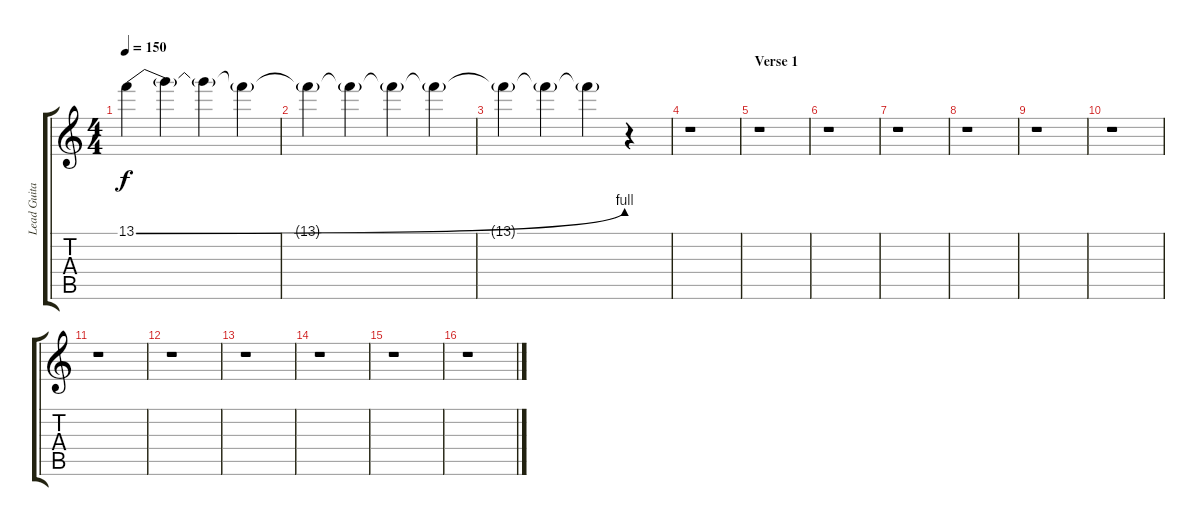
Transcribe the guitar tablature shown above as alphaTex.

\track ("Lead Guitar" "Lead Guita") {instrument distortionguitar}
\staff {score tabs}
\tuning (E4 B3 G3 D3 A2 E2) {hide}
\ts (4 4)
\tempo 150
\clef g2
\ks c
13.1{be (bend 0 0 60 4)}.4{dy f instrument distortionguitar} 13.1{t}.4 13.1{t}.4 13.1{t}.4 |
13.1{t}.4 13.1{t}.4 13.1{t}.4 13.1{t}.4 |
13.1{t}.4 13.1{t}.4 13.1{t}.4 r.4 |
r.1 |
\section ("" "Verse 1")
r.1 |
r.1 |
r.1 |
r.1 |
r.1 |
r.1 |
r.1 |
r.1 |
r.1 |
r.1 |
r.1 |
r.1
